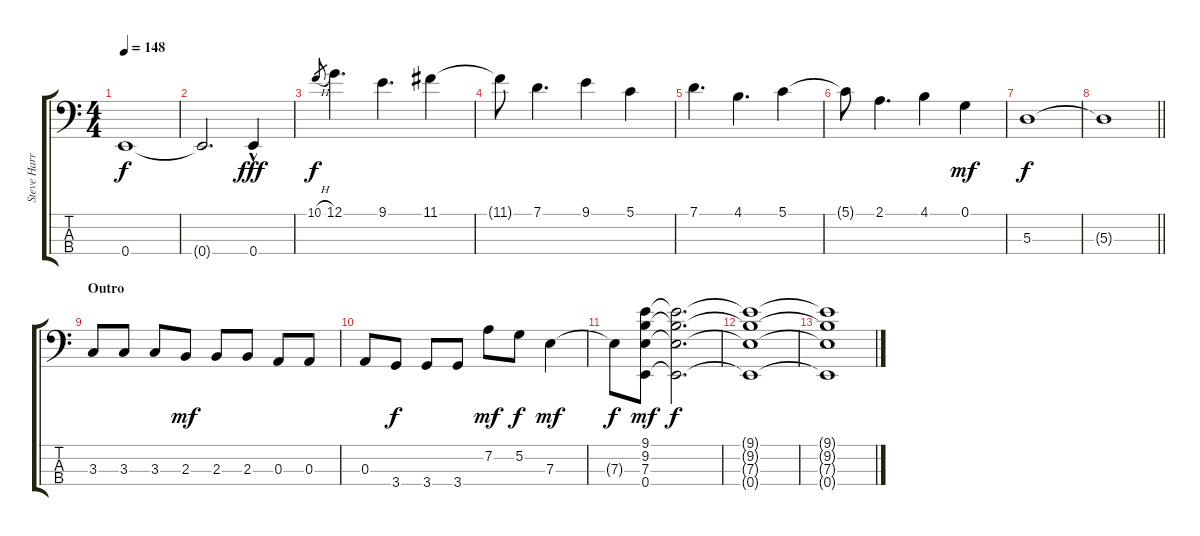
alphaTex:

\track ("Steve Harris" "Steve Harr") {instrument electricbassfinger}
\staff {score tabs}
\tuning (G2 D2 A1 E1) {hide}
\ts (4 4)
\tempo 148
\clef f4
\ks c
0.4{t}.1{dy f} |
0.4{t}.2{d} 0.4{hac}.4{dy fff} |
10.1{h}.8{gr dy f} 12.1.4{d} 9.1.4{d} 11.1.4 |
11.1{t}.8 7.1.4{d} 9.1.4 5.1.4 |
7.1.4{d} 4.1.4{d} 5.1.4 |
5.1{t}.8 2.1.4{d} 4.1.4 0.1.4{dy mf} |
5.3.1{dy f} |
\barLineRight lightlight
5.3{t}.1 |
\section ("" "Outro")
3.3.8 3.3.8 3.3.8 2.3.8{dy mf} 2.3.8 2.3.8 0.3.8 0.3.8 |
0.3.8 3.4.8{dy f} 3.4.8 3.4.8 7.2.8{dy mf} 5.2.8{dy f} 7.3.4{dy mf} |
7.3{t}.8{dy f} (9.1 9.2 7.3 0.4).8{dy mf} (9.1{t} 9.2{t} 7.3{t} 0.4{t}).2{d dy f} |
(9.1{t} 9.2{t} 7.3{t} 0.4{t}).1 |
(9.1{t} 9.2{t} 7.3{t} 0.4{t}).1
